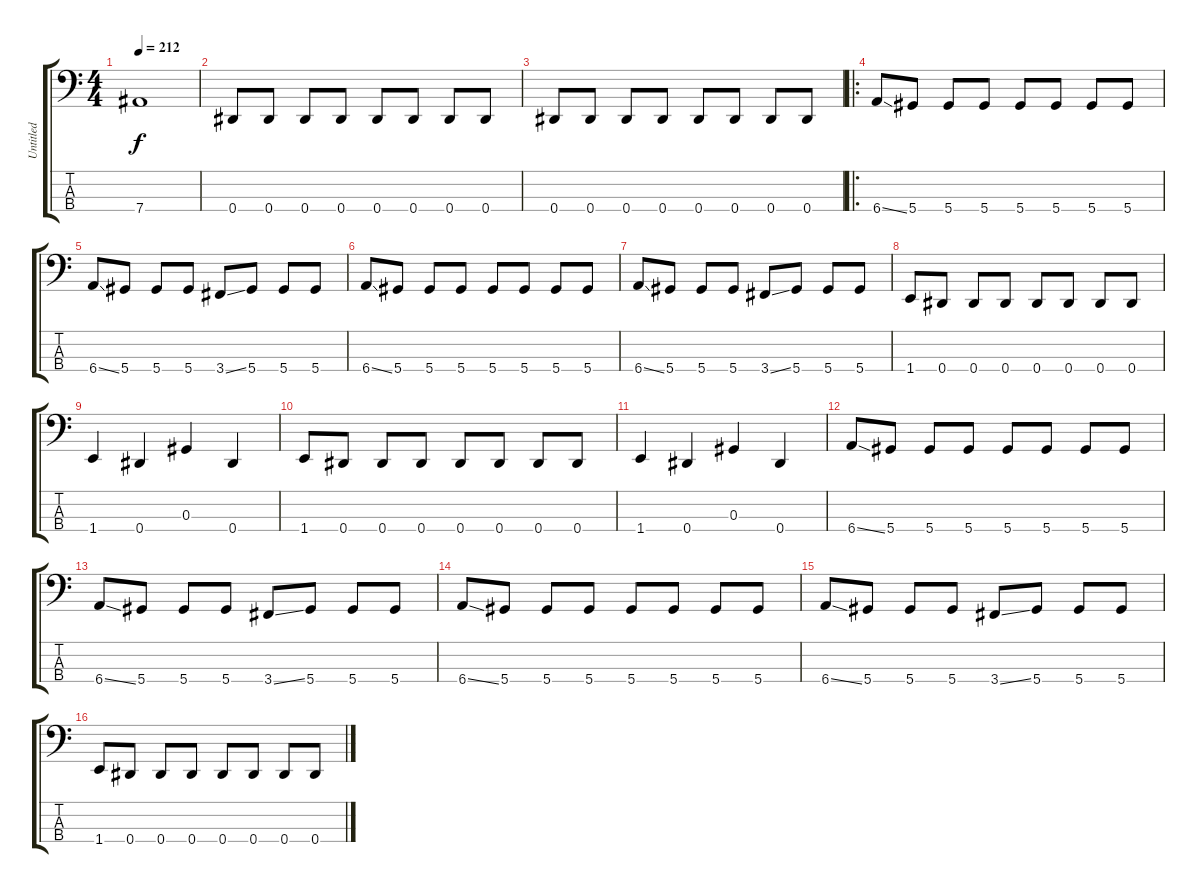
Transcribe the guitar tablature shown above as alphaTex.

\track ("Untitled" "Untitled") {instrument electricbassfinger}
\staff {score tabs}
\tuning (Gb2 Db2 Ab1 Eb1) {hide}
\ts (4 4)
\tempo 212
\clef f4
\ks c
7.4.1{dy f} |
0.4.8 0.4.8 0.4.8 0.4.8 0.4.8 0.4.8 0.4.8 0.4.8 |
0.4.8 0.4.8 0.4.8 0.4.8 0.4.8 0.4.8 0.4.8 0.4.8 |
\ro
6.4{ss}.8 5.4.8 5.4.8 5.4.8 5.4.8 5.4.8 5.4.8 5.4.8 |
6.4{ss}.8 5.4.8 5.4.8 5.4.8 3.4{ss}.8 5.4.8 5.4.8 5.4.8 |
6.4{ss}.8 5.4.8 5.4.8 5.4.8 5.4.8 5.4.8 5.4.8 5.4.8 |
6.4{ss}.8 5.4.8 5.4.8 5.4.8 3.4{ss}.8 5.4.8 5.4.8 5.4.8 |
1.4.8 0.4.8 0.4.8 0.4.8 0.4.8 0.4.8 0.4.8 0.4.8 |
1.4.4 0.4.4 0.3.4 0.4.4 |
1.4.8 0.4.8 0.4.8 0.4.8 0.4.8 0.4.8 0.4.8 0.4.8 |
1.4.4 0.4.4 0.3.4 0.4.4 |
6.4{ss}.8 5.4.8 5.4.8 5.4.8 5.4.8 5.4.8 5.4.8 5.4.8 |
6.4{ss}.8 5.4.8 5.4.8 5.4.8 3.4{ss}.8 5.4.8 5.4.8 5.4.8 |
6.4{ss}.8 5.4.8 5.4.8 5.4.8 5.4.8 5.4.8 5.4.8 5.4.8 |
6.4{ss}.8 5.4.8 5.4.8 5.4.8 3.4{ss}.8 5.4.8 5.4.8 5.4.8 |
1.4.8 0.4.8 0.4.8 0.4.8 0.4.8 0.4.8 0.4.8 0.4.8
